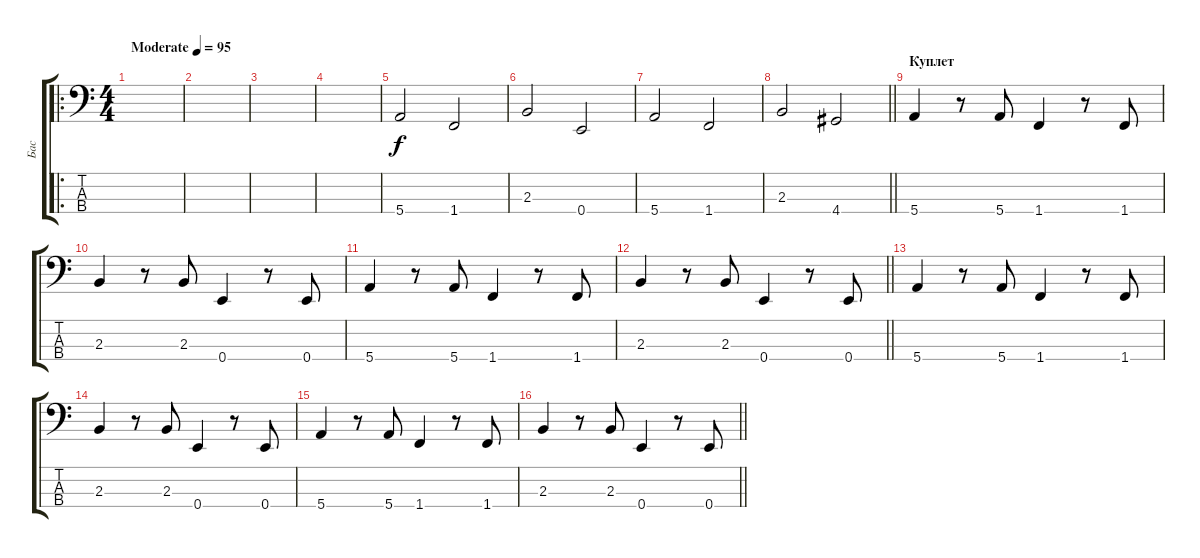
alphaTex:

\track ("Бас" "Бас") {instrument electricbassfinger}
\staff {score tabs}
\tuning (G2 D2 A1 E1) {hide}
\ro
\ts (4 4)
\tempo (95 "Moderate")
\clef f4
\ks c
|
|
|
|
5.4.2 1.4.2 |
2.3.2 0.4.2 |
5.4.2 1.4.2 |
\barLineRight lightlight
2.3.2 4.4.2 |
\section ("" "Куплет")
5.4.4 r.8 5.4.8 1.4.4 r.8 1.4.8 |
2.3.4 r.8 2.3.8 0.4.4 r.8 0.4.8 |
5.4.4 r.8 5.4.8 1.4.4 r.8 1.4.8 |
\barLineRight lightlight
2.3.4 r.8 2.3.8 0.4.4 r.8 0.4.8 |
5.4.4 r.8 5.4.8 1.4.4 r.8 1.4.8 |
2.3.4 r.8 2.3.8 0.4.4 r.8 0.4.8 |
5.4.4 r.8 5.4.8 1.4.4 r.8 1.4.8 |
\barLineRight lightlight
2.3.4 r.8 2.3.8 0.4.4 r.8 0.4.8
